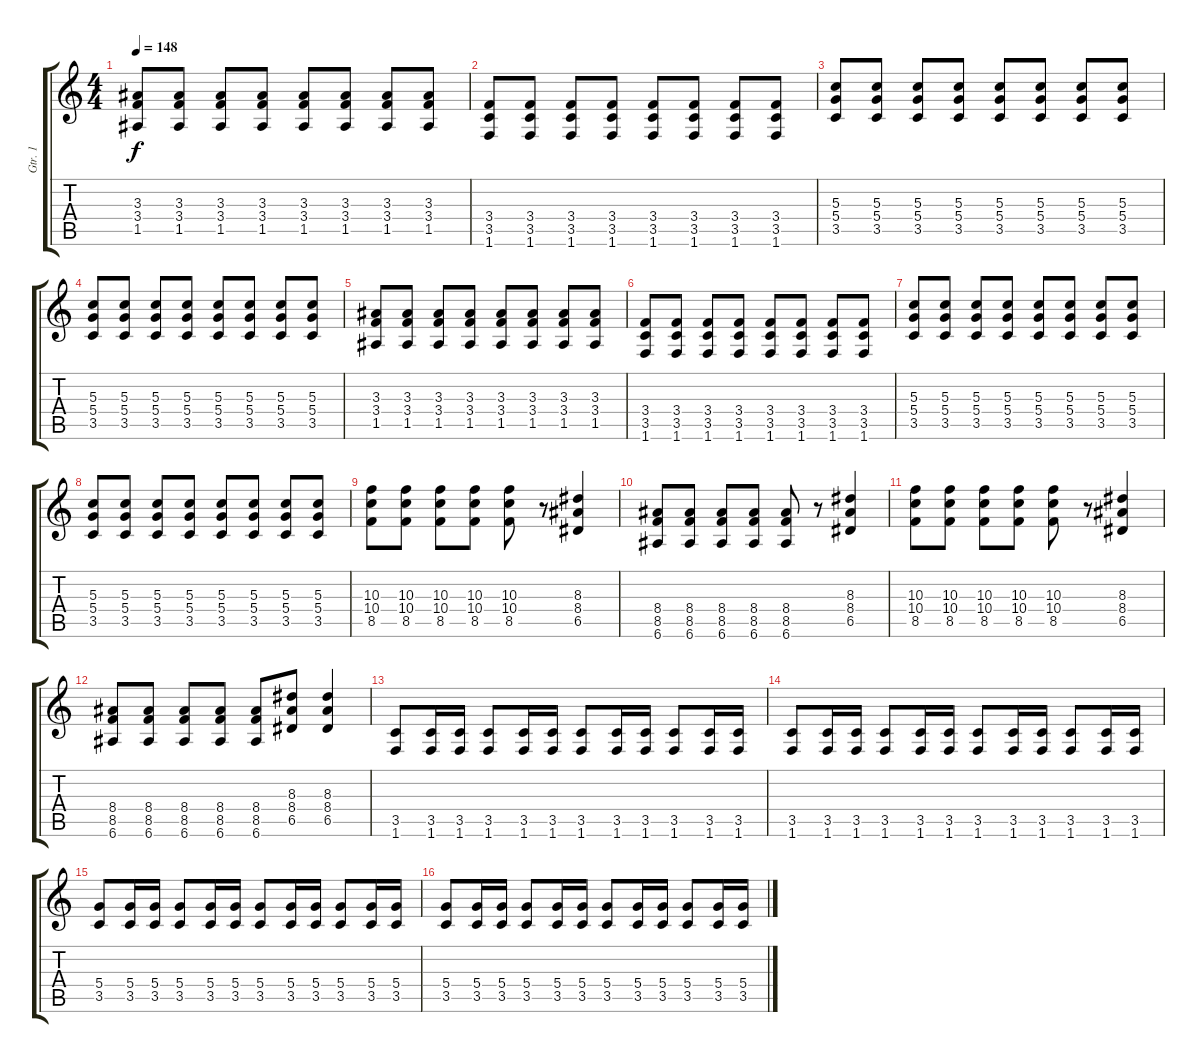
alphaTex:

\track ("Gtr. 1" "Gtr. 1") {instrument distortionguitar}
\staff {score tabs}
\tuning (E4 B3 G3 D3 A2 E2) {hide}
\ts (4 4)
\tempo 148
\clef g2
\ks c
(3.3 3.4 1.5).8{dy f} (3.3 3.4 1.5).8 (3.3 3.4 1.5).8 (3.3 3.4 1.5).8 (3.3 3.4 1.5).8 (3.3 3.4 1.5).8 (3.3 3.4 1.5).8 (3.3 3.4 1.5).8 |
(3.4 3.5 1.6).8 (3.4 3.5 1.6).8 (3.4 3.5 1.6).8 (3.4 3.5 1.6).8 (3.4 3.5 1.6).8 (3.4 3.5 1.6).8 (3.4 3.5 1.6).8 (3.4 3.5 1.6).8 |
(5.3 5.4 3.5).8 (5.3 5.4 3.5).8 (5.3 5.4 3.5).8 (5.3 5.4 3.5).8 (5.3 5.4 3.5).8 (5.3 5.4 3.5).8 (5.3 5.4 3.5).8 (5.3 5.4 3.5).8 |
(5.3 5.4 3.5).8 (5.3 5.4 3.5).8 (5.3 5.4 3.5).8 (5.3 5.4 3.5).8 (5.3 5.4 3.5).8 (5.3 5.4 3.5).8 (5.3 5.4 3.5).8 (5.3 5.4 3.5).8 |
(3.3 3.4 1.5).8 (3.3 3.4 1.5).8 (3.3 3.4 1.5).8 (3.3 3.4 1.5).8 (3.3 3.4 1.5).8 (3.3 3.4 1.5).8 (3.3 3.4 1.5).8 (3.3 3.4 1.5).8 |
(3.4 3.5 1.6).8 (3.4 3.5 1.6).8 (3.4 3.5 1.6).8 (3.4 3.5 1.6).8 (3.4 3.5 1.6).8 (3.4 3.5 1.6).8 (3.4 3.5 1.6).8 (3.4 3.5 1.6).8 |
(5.3 5.4 3.5).8 (5.3 5.4 3.5).8 (5.3 5.4 3.5).8 (5.3 5.4 3.5).8 (5.3 5.4 3.5).8 (5.3 5.4 3.5).8 (5.3 5.4 3.5).8 (5.3 5.4 3.5).8 |
(5.3 5.4 3.5).8 (5.3 5.4 3.5).8 (5.3 5.4 3.5).8 (5.3 5.4 3.5).8 (5.3 5.4 3.5).8 (5.3 5.4 3.5).8 (5.3 5.4 3.5).8 (5.3 5.4 3.5).8 |
(10.3 10.4 8.5).8 (10.3 10.4 8.5).8 (10.3 10.4 8.5).8 (10.3 10.4 8.5).8 (10.3 10.4 8.5).8 r.8 (8.3 8.4 6.5).4 |
(8.4 8.5 6.6).8 (8.4 8.5 6.6).8 (8.4 8.5 6.6).8 (8.4 8.5 6.6).8 (8.4 8.5 6.6).8 r.8 (8.3 8.4 6.5).4 |
(10.3 10.4 8.5).8 (10.3 10.4 8.5).8 (10.3 10.4 8.5).8 (10.3 10.4 8.5).8 (10.3 10.4 8.5).8 r.8 (8.3 8.4 6.5).4 |
(8.4 8.5 6.6).8 (8.4 8.5 6.6).8 (8.4 8.5 6.6).8 (8.4 8.5 6.6).8 (8.4 8.5 6.6).8 (8.3 8.4 6.5).8 (8.3 8.4 6.5).4 |
(3.5 1.6).8{instrument electricguitarmuted} (3.5 1.6).16 (3.5 1.6).16 (3.5 1.6).8 (3.5 1.6).16 (3.5 1.6).16 (3.5 1.6).8 (3.5 1.6).16 (3.5 1.6).16 (3.5 1.6).8 (3.5 1.6).16 (3.5 1.6).16 |
(3.5 1.6).8 (3.5 1.6).16 (3.5 1.6).16 (3.5 1.6).8 (3.5 1.6).16 (3.5 1.6).16 (3.5 1.6).8 (3.5 1.6).16 (3.5 1.6).16 (3.5 1.6).8 (3.5 1.6).16 (3.5 1.6).16 |
(5.4 3.5).8 (5.4 3.5).16 (5.4 3.5).16 (5.4 3.5).8 (5.4 3.5).16 (5.4 3.5).16 (5.4 3.5).8 (5.4 3.5).16 (5.4 3.5).16 (5.4 3.5).8 (5.4 3.5).16 (5.4 3.5).16 |
(5.4 3.5).8 (5.4 3.5).16 (5.4 3.5).16 (5.4 3.5).8 (5.4 3.5).16 (5.4 3.5).16 (5.4 3.5).8 (5.4 3.5).16 (5.4 3.5).16 (5.4 3.5).8 (5.4 3.5).16 (5.4 3.5).16
